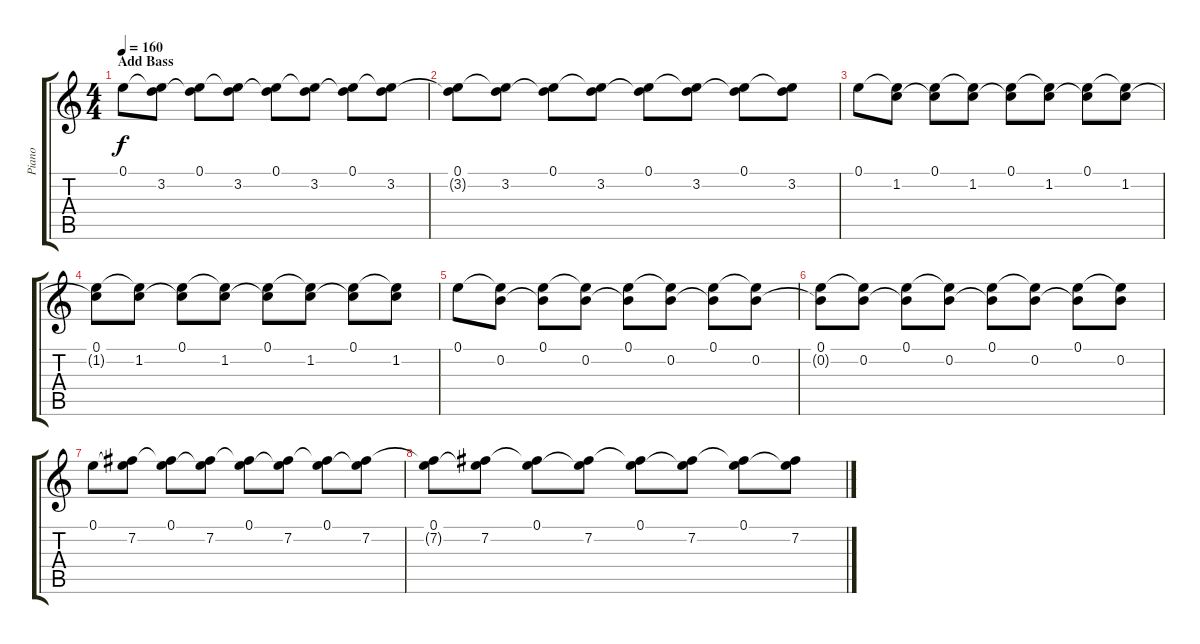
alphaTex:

\track ("Piano" "Piano") {instrument distortionguitar}
\staff {score tabs}
\tuning (E4 B3 G3 D3 A2 E2) {hide}
\ts (4 4)
\section ("" "Add Bass")
\tempo 160
\clef g2
\ks c
0.1.8{dy f volume 9 instrument acousticguitarsteel} (0.1{t} 3.2).8 (0.1 3.2{t}).8{volume 6} (0.1{t} 3.2).8 (0.1 3.2{t}).8 (0.1{t} 3.2).8 (0.1 3.2{t}).8 (0.1{t} 3.2).8 |
(0.1 3.2{t}).8 (0.1{t} 3.2).8 (0.1 3.2{t}).8 (0.1{t} 3.2).8 (0.1 3.2{t}).8 (0.1{t} 3.2).8 (0.1 3.2{t}).8 (0.1{t} 3.2).8 |
0.1.8 (0.1{t} 1.2).8 (0.1 1.2{t}).8 (0.1{t} 1.2).8 (0.1 1.2{t}).8 (0.1{t} 1.2).8 (0.1 1.2{t}).8 (0.1{t} 1.2).8 |
(0.1 1.2{t}).8 (0.1{t} 1.2).8 (0.1 1.2{t}).8 (0.1{t} 1.2).8 (0.1 1.2{t}).8 (0.1{t} 1.2).8 (0.1 1.2{t}).8 (0.1{t} 1.2).8 |
0.1.8 (0.1{t} 0.2).8 (0.1 0.2{t}).8{volume 3} (0.1{t} 0.2).8 (0.1 0.2{t}).8 (0.1{t} 0.2).8 (0.1 0.2{t}).8 (0.1{t} 0.2).8 |
(0.1 0.2{t}).8 (0.1{t} 0.2).8 (0.1 0.2{t}).8 (0.1{t} 0.2).8 (0.1 0.2{t}).8 (0.1{t} 0.2).8 (0.1 0.2{t}).8 (0.1{t} 0.2).8 |
0.1.8 (0.1{t} 7.2).8 (0.1 7.2{t}).8 (0.1{t} 7.2).8 (0.1 7.2{t}).8 (0.1{t} 7.2).8 (0.1 7.2{t}).8 (0.1{t} 7.2).8 |
(0.1 7.2{t}).8 (0.1{t} 7.2).8 (0.1 7.2{t}).8 (0.1{t} 7.2).8 (0.1 7.2{t}).8 (0.1{t} 7.2).8 (0.1 7.2{t}).8 (0.1{t} 7.2).8
